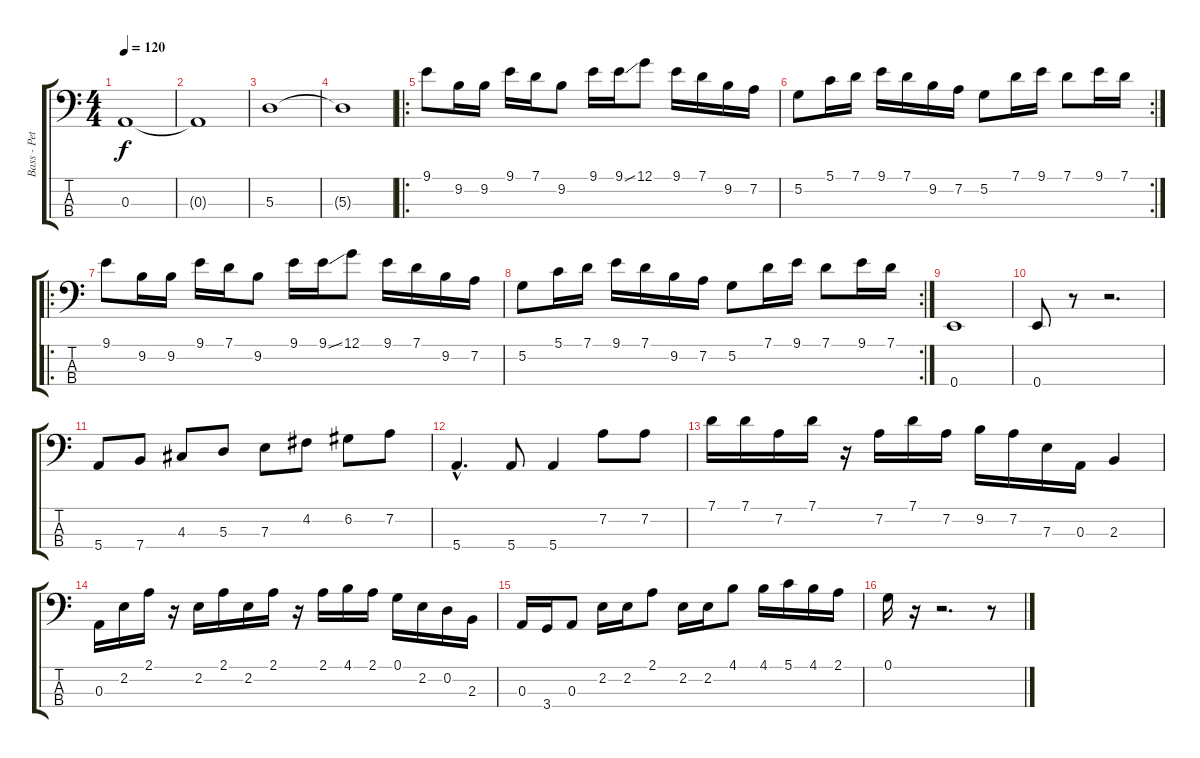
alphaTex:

\track ("Bass - Peter Rocks" "Bass - Pet") {instrument electricbasspick}
\staff {score tabs}
\tuning (G2 D2 A1 E1) {hide}
\ts (4 4)
\tempo 120
\clef f4
\ks c
0.3.1{dy f} |
0.3{t}.1 |
5.3.1 |
5.3{t}.1 |
\ro
9.1.8 9.2.16 9.2.16 9.1.16 7.1.16 9.2.8 9.1.16 9.1{ss}.16 12.1.8 9.1.16 7.1.16 9.2.16 7.2.16 |
\rc 2
5.2.8 5.1.16 7.1.16 9.1.16 7.1.16 9.2.16 7.2.16 5.2.8 7.1.16 9.1.16 7.1.8 9.1.16 7.1.16 |
\ro
9.1.8 9.2.16 9.2.16 9.1.16 7.1.16 9.2.8 9.1.16 9.1{ss}.16 12.1.8 9.1.16 7.1.16 9.2.16 7.2.16 |
\rc 2
5.2.8 5.1.16 7.1.16 9.1.16 7.1.16 9.2.16 7.2.16 5.2.8 7.1.16 9.1.16 7.1.8 9.1.16 7.1.16 |
0.4.1 |
0.4.8 r.8 r.2{d} |
5.4.8 7.4.8 4.3.8 5.3.8 7.3.8 4.2.8 6.2.8 7.2.8 |
5.4{hac}.4{d} 5.4.8 5.4.4 7.2.8 7.2.8 |
7.1.16 7.1.16 7.2.16 7.1.16 r.16 7.2.16 7.1.16 7.2.16 9.2.16 7.2.16 7.3.16 0.3.16 2.3.4 |
0.3.16 2.2.16 2.1.16 r.16 2.2.16 2.1.16 2.2.16 2.1.16 r.16 2.1.16 4.1.16 2.1.16 0.1.16 2.2.16 0.2.16 2.3.16 |
0.3.16 3.4.16 0.3.8 2.2.16 2.2.16 2.1.8 2.2.16 2.2.16 4.1.8 4.1.16 5.1.16 4.1.16 2.1.16 |
0.1.16 r.16 r.2{d} r.8
